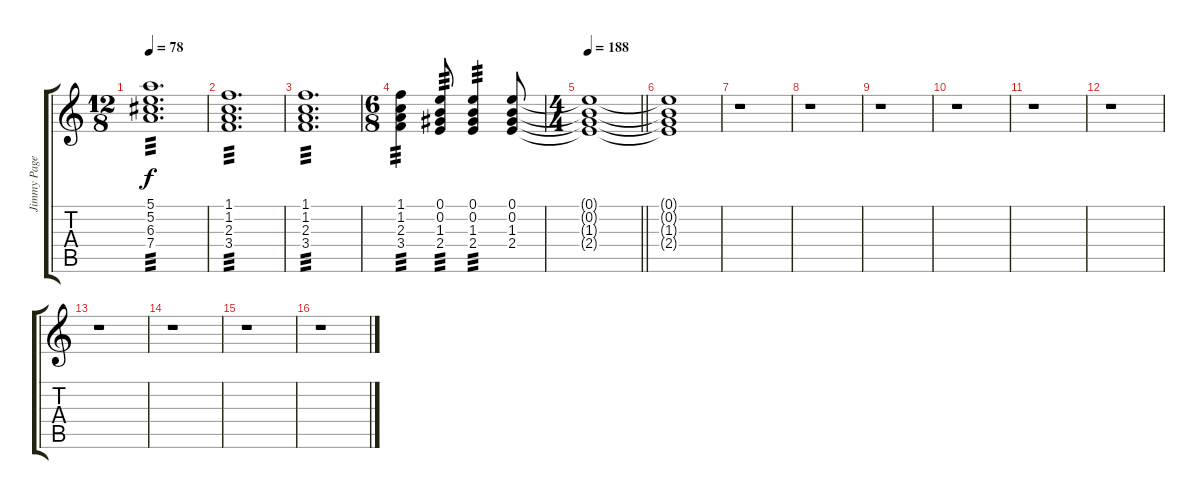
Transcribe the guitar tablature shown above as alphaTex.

\track ("Jimmy Page - Guitar" "Jimmy Page") {instrument overdrivenguitar}
\staff {score tabs}
\tuning (E4 B3 G3 D3 A2 E2) {hide}
\ts (12 8)
\tempo 78
\clef g2
\ks c
(5.1 5.2 6.3 7.4).1{d tp 3 dy f} |
(1.1 1.2 2.3 3.4).1{d tp 3} |
(1.1 1.2 2.3 3.4).1{d tp 3} |
\ts (6 8)
(1.1 1.2 2.3 3.4).4{tp 3} (0.1 0.2 1.3 2.4).8{tp 3} (0.1 0.2 1.3 2.4).4{tp 3} (0.1 0.2 1.3 2.4).8{volume 0} |
\ts (4 4)
\tempo 188
\barLineRight lightlight
(0.1{t} 0.2{t} 1.3{t} 2.4{t}).1 |
(0.1{t} 0.2{t} 1.3{t} 2.4{t}).1 |
r.1 |
r.1 |
r.1 |
r.1 |
r.1 |
r.1 |
r.1 |
r.1 |
r.1 |
r.1
